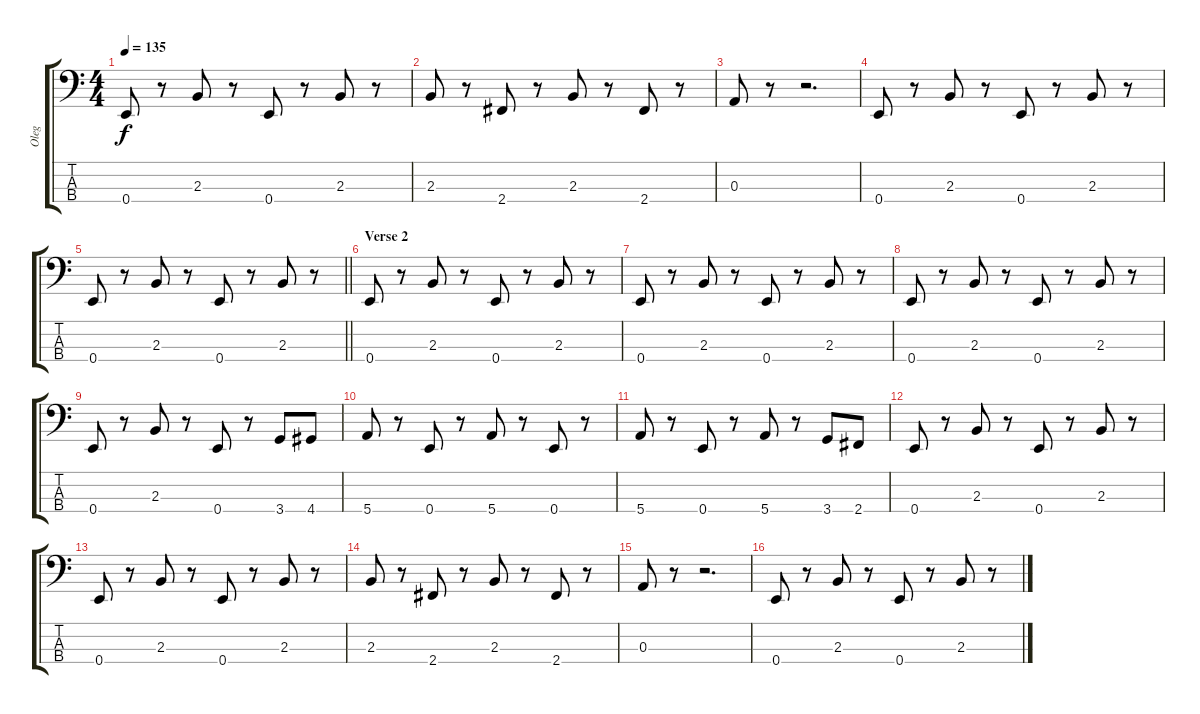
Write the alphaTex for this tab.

\track ("Oleg" "Oleg") {instrument acousticbass}
\staff {score tabs}
\tuning (G2 D2 A1 E1) {hide}
\ts (4 4)
\tempo 135
\clef f4
\ks c
0.4.8{dy f} r.8 2.3.8 r.8 0.4.8 r.8 2.3.8 r.8 |
2.3.8 r.8 2.4.8 r.8 2.3.8 r.8 2.4.8 r.8 |
0.3.8 r.8 r.2{d} |
0.4.8 r.8 2.3.8 r.8 0.4.8 r.8 2.3.8 r.8 |
\barLineRight lightlight
0.4.8 r.8 2.3.8 r.8 0.4.8 r.8 2.3.8 r.8 |
\section ("" "Verse 2")
0.4.8 r.8 2.3.8 r.8 0.4.8 r.8 2.3.8 r.8 |
0.4.8 r.8 2.3.8 r.8 0.4.8 r.8 2.3.8 r.8 |
0.4.8 r.8 2.3.8 r.8 0.4.8 r.8 2.3.8 r.8 |
0.4.8 r.8 2.3.8 r.8 0.4.8 r.8 3.4.8 4.4.8 |
5.4.8 r.8 0.4.8 r.8 5.4.8 r.8 0.4.8 r.8 |
5.4.8 r.8 0.4.8 r.8 5.4.8 r.8 3.4.8 2.4.8 |
0.4.8 r.8 2.3.8 r.8 0.4.8 r.8 2.3.8 r.8 |
0.4.8 r.8 2.3.8 r.8 0.4.8 r.8 2.3.8 r.8 |
2.3.8 r.8 2.4.8 r.8 2.3.8 r.8 2.4.8 r.8 |
0.3.8 r.8 r.2{d} |
0.4.8 r.8 2.3.8 r.8 0.4.8 r.8 2.3.8 r.8
